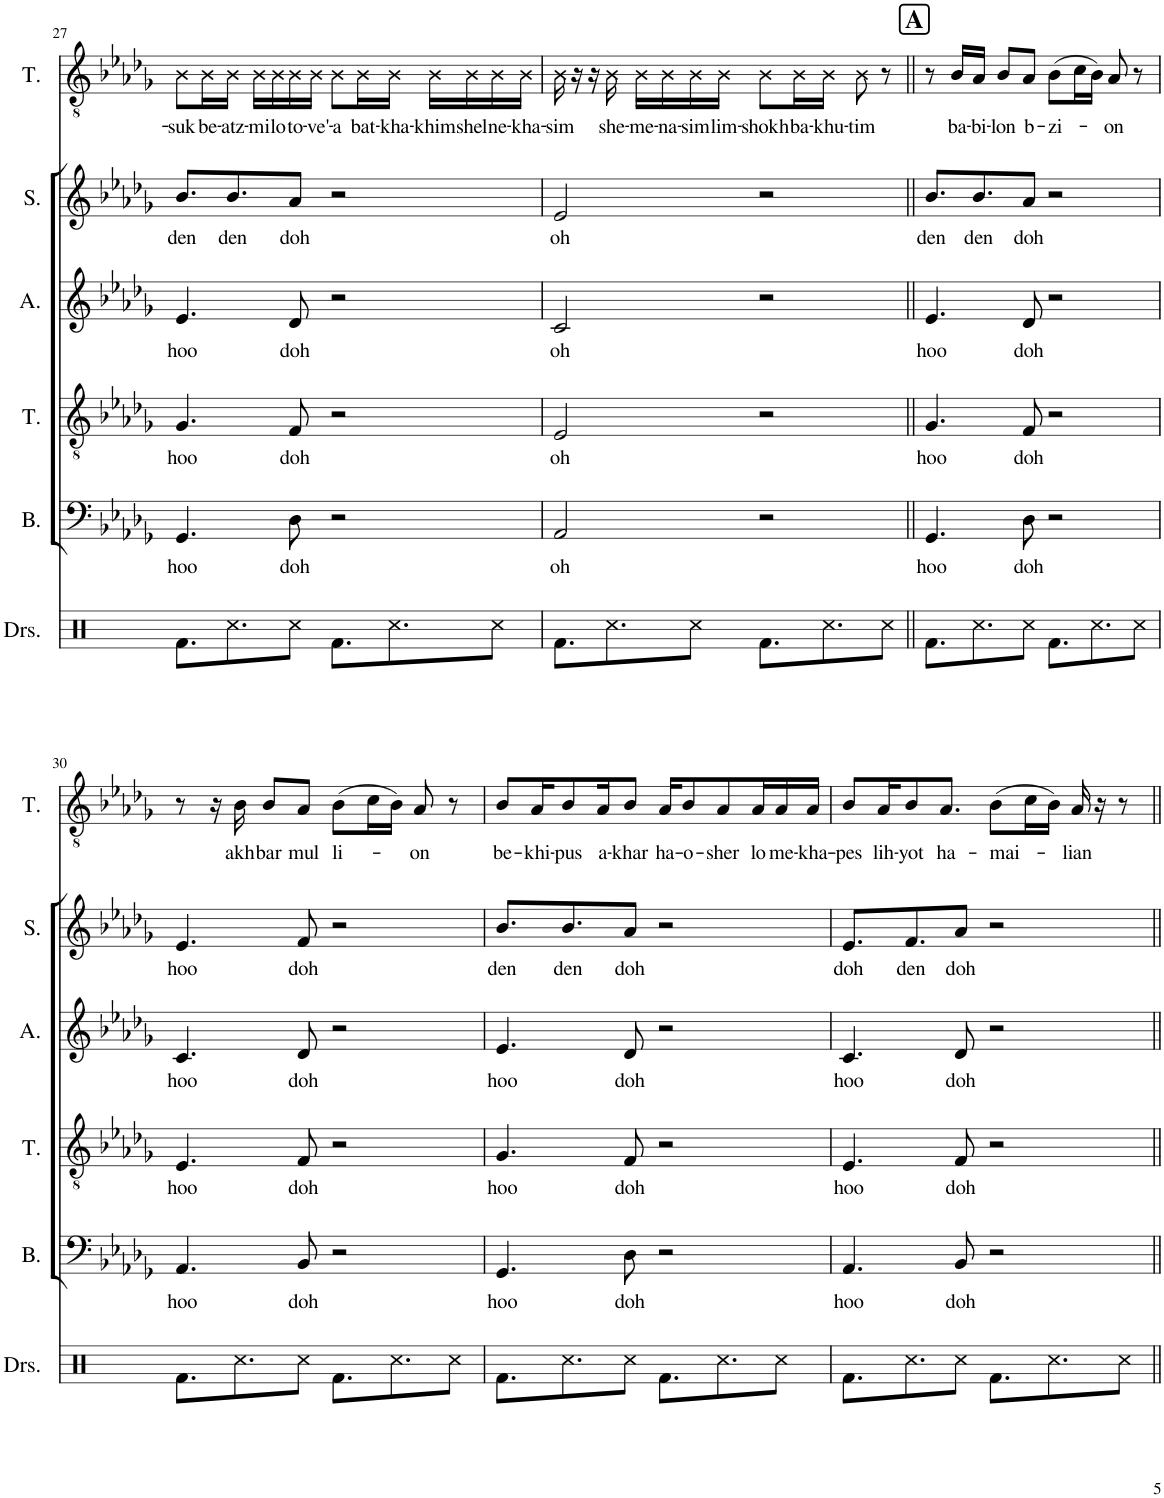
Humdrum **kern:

**kern	**kern	**text	**kern	**text	**kern	**text	**kern	**text	**kern	**text
*part6	*part5	*part5	*part4	*part4	*part3	*part3	*part2	*part2	*part1	*part1
*staff6	*staff5	*staff5	*staff4	*staff4	*staff3	*staff3	*staff2	*staff2	*staff1	*staff1
*I"Drumset	*I"Bass	*	*I"Tenor	*	*I"Alto	*	*I"Soprano	*	*I"Tenor	*
*I'Drs.	*I'B.	*	*I'T.	*	*I'A.	*	*I'S.	*	*I'T.	*
!!LO:PB:g=z
*clefX	*clefF4	*	*clefGv2	*	*clefG2	*	*clefG2	*	*clefGv2	*
*k[]	*k[b-e-a-d-g-]	*	*k[b-e-a-d-g-]	*	*k[b-e-a-d-g-]	*	*k[b-e-a-d-g-]	*	*k[b-e-a-d-g-]	*
*M4/4	*M4/4	*	*M4/4	*	*M4/4	*	*M4/4	*	*M4/4	*
=27	=27	=27	=27	=27	=27	=27	=27	=27	=27	=27
!	!	!LO:LY:b	!	!LO:LY:b	!	!LO:LY:b	!	!LO:LY:b	!	!LO:LY:b
8.Rf\L	4.GG-/	hoo	4.G-/	hoo	4.e-/	hoo	8.b-/L	den	8B-\L	-suk
!	!	!	!	!	!	!	!	!	!	!LO:LY:b
.	.	.	.	.	.	.	.	.	16B-\L	be-
!	!	!	!	!	!	!	!	!LO:LY:b	!	!LO:LY:b
8.Rcc\	.	.	.	.	.	.	8.b-/	den	16B-\JJ	-atz-
!	!	!	!	!	!	!	!	!	!	!LO:LY:b
.	.	.	.	.	.	.	.	.	16B-\LL	-mi
!	!	!	!	!	!	!	!	!	!	!LO:LY:b
.	.	.	.	.	.	.	.	.	16B-\	lo
!	!	!LO:LY:b	!	!LO:LY:b	!	!LO:LY:b	!	!LO:LY:b	!	!LO:LY:b
8Rcc\J	8D-\	doh	8F/	doh	8d-/	doh	8a-/J	doh	16B-\	to-
!	!	!	!	!	!	!	!	!	!	!LO:LY:b
.	.	.	.	.	.	.	.	.	16B-\JJ	-ve'-
!	!	!	!	!	!	!	!	!	!	!LO:LY:b
8.Rf\L	2r	.	2r	.	2r	.	2r	.	8B-\L	-a
!	!	!	!	!	!	!	!	!	!	!LO:LY:b
.	.	.	.	.	.	.	.	.	16B-\L	bat-
!	!	!	!	!	!	!	!	!	!	!LO:LY:b
8.Rcc\	.	.	.	.	.	.	.	.	16B-\JJ	-kha-
!	!	!	!	!	!	!	!	!	!	!LO:LY:b
.	.	.	.	.	.	.	.	.	16B-\LL	-khim
!	!	!	!	!	!	!	!	!	!	!LO:LY:b
.	.	.	.	.	.	.	.	.	16B-\	shel
!	!	!	!	!	!	!	!	!	!	!LO:LY:b
8Rcc\J	.	.	.	.	.	.	.	.	16B-\	ne-
!	!	!	!	!	!	!	!	!	!	!LO:LY:b
.	.	.	.	.	.	.	.	.	16B-\JJ	-kha-
=28	=28	=28	=28	=28	=28	=28	=28	=28	=28	=28
!	!	!LO:LY:b	!	!LO:LY:b	!	!LO:LY:b	!	!LO:LY:b	!	!LO:LY:b
8.Rf\L	2AA-/	oh	2E-/	oh	2c/	oh	2e-/	oh	16B-\	-sim
.	.	.	.	.	.	.	.	.	16r	.
.	.	.	.	.	.	.	.	.	16r	.
!	!	!	!	!	!	!	!	!	!	!LO:LY:b
8.Rcc\	.	.	.	.	.	.	.	.	16B-\	she-
!	!	!	!	!	!	!	!	!	!	!LO:LY:b
.	.	.	.	.	.	.	.	.	16B-\LL	-me-
!	!	!	!	!	!	!	!	!	!	!LO:LY:b
.	.	.	.	.	.	.	.	.	16B-\	-na-
!	!	!	!	!	!	!	!	!	!	!LO:LY:b
8Rcc\J	.	.	.	.	.	.	.	.	16B-\	-sim
!	!	!	!	!	!	!	!	!	!	!LO:LY:b
.	.	.	.	.	.	.	.	.	16B-\JJ	lim-
!	!	!	!	!	!	!	!	!	!	!LO:LY:b
8.Rf\L	2r	.	2r	.	2r	.	2r	.	8B-\L	-shokh
!	!	!	!	!	!	!	!	!	!	!LO:LY:b
.	.	.	.	.	.	.	.	.	16B-\L	ba-
!	!	!	!	!	!	!	!	!	!	!LO:LY:b
8.Rcc\	.	.	.	.	.	.	.	.	16B-\JJ	-khu-
!	!	!	!	!	!	!	!	!	!	!LO:LY:b
.	.	.	.	.	.	.	.	.	8B-\	-tim
8Rcc\J	.	.	.	.	.	.	.	.	8r	.
!!LO:REH:place=s1:a:B:cj:fs=14:t=A
=29||	=29||	=29||	=29||	=29||	=29||	=29||	=29||	=29||	=29||	=29||
!	!	!LO:LY:b	!	!LO:LY:b	!	!LO:LY:b	!	!LO:LY:b	!	!
8.Rf\L	4.GG-/	hoo	4.G-/	hoo	4.e-/	hoo	8.b-/L	den	8r	.
!	!	!	!	!	!	!	!	!	!	!LO:LY:b
.	.	.	.	.	.	.	.	.	16B-/LL	ba-
!	!	!	!	!	!	!	!	!LO:LY:b	!	!LO:LY:b
8.Rcc\	.	.	.	.	.	.	8.b-/	den	16A-/JJ	-bi-
!	!	!	!	!	!	!	!	!	!	!LO:LY:b
.	.	.	.	.	.	.	.	.	8B-/L	-lon
!	!	!LO:LY:b	!	!LO:LY:b	!	!LO:LY:b	!	!LO:LY:b	!	!LO:LY:b
8Rcc\J	8D-\	doh	8F/	doh	8d-/	doh	8a-/J	doh	8A-/J	b-
!	!	!	!	!	!	!	!	!	!	!LO:LY:b
8.Rf\L	2r	.	2r	.	2r	.	2r	.	(8B-\L	-zi-
.	.	.	.	.	.	.	.	.	16c\L	.
8.Rcc\	.	.	.	.	.	.	.	.	16B-\JJ)	.
!	!	!	!	!	!	!	!	!	!	!LO:LY:b
.	.	.	.	.	.	.	.	.	8A-/	-on
8Rcc\J	.	.	.	.	.	.	.	.	8r	.
!!LO:LB:g=z
=30	=30	=30	=30	=30	=30	=30	=30	=30	=30	=30
!	!	!LO:LY:b	!	!LO:LY:b	!	!LO:LY:b	!	!LO:LY:b	!	!
8.Rf\L	4.AA-/	hoo	4.E-/	hoo	4.c/	hoo	4.e-/	hoo	8r	.
.	.	.	.	.	.	.	.	.	16r	.
!	!	!	!	!	!	!	!	!	!	!LO:LY:b
8.Rcc\	.	.	.	.	.	.	.	.	16B-\	akh
!	!	!	!	!	!	!	!	!	!	!LO:LY:b
.	.	.	.	.	.	.	.	.	8B-/L	bar
!	!	!LO:LY:b	!	!LO:LY:b	!	!LO:LY:b	!	!LO:LY:b	!	!LO:LY:b
8Rcc\J	8BB-/	doh	8F/	doh	8d-/	doh	8f/	doh	8A-/J	mul
!	!	!	!	!	!	!	!	!	!	!LO:LY:b
8.Rf\L	2r	.	2r	.	2r	.	2r	.	(8B-\L	li-
.	.	.	.	.	.	.	.	.	16c\L	.
8.Rcc\	.	.	.	.	.	.	.	.	16B-\JJ)	.
!	!	!	!	!	!	!	!	!	!	!LO:LY:b
.	.	.	.	.	.	.	.	.	8A-/	-on
8Rcc\J	.	.	.	.	.	.	.	.	8r	.
=31	=31	=31	=31	=31	=31	=31	=31	=31	=31	=31
!	!	!LO:LY:b	!	!LO:LY:b	!	!LO:LY:b	!	!LO:LY:b	!	!LO:LY:b
8.Rf\L	4.GG-/	hoo	4.G-/	hoo	4.e-/	hoo	8.b-/L	den	8B-/L	be-
!	!	!	!	!	!	!	!	!	!	!LO:LY:b
.	.	.	.	.	.	.	.	.	16A-/K	-khi-
!	!	!	!	!	!	!	!	!LO:LY:b	!	!LO:LY:b
8.Rcc\	.	.	.	.	.	.	8.b-/	den	8B-/	-pus
!	!	!	!	!	!	!	!	!	!	!LO:LY:b
.	.	.	.	.	.	.	.	.	16A-/K	a-
!	!	!LO:LY:b	!	!LO:LY:b	!	!LO:LY:b	!	!LO:LY:b	!	!LO:LY:b
8Rcc\J	8D-\	doh	8F/	doh	8d-/	doh	8a-/J	doh	8B-/J	-khar
!	!	!	!	!	!	!	!	!	!	!LO:LY:b
8.Rf\L	2r	.	2r	.	2r	.	2r	.	16A-/KL	ha-
!	!	!	!	!	!	!	!	!	!	!LO:LY:b
.	.	.	.	.	.	.	.	.	8B-/	-o-
!	!	!	!	!	!	!	!	!	!	!LO:LY:b
8.Rcc\	.	.	.	.	.	.	.	.	8A-/	-sher
!	!	!	!	!	!	!	!	!	!	!LO:LY:b
.	.	.	.	.	.	.	.	.	16A-/L	lo
!	!	!	!	!	!	!	!	!	!	!LO:LY:b
8Rcc\J	.	.	.	.	.	.	.	.	16A-/	me-
!	!	!	!	!	!	!	!	!	!	!LO:LY:b
.	.	.	.	.	.	.	.	.	16A-/JJ	-kha-
=32	=32	=32	=32	=32	=32	=32	=32	=32	=32	=32
!	!	!LO:LY:b	!	!LO:LY:b	!	!LO:LY:b	!	!LO:LY:b	!	!LO:LY:b
8.Rf\L	4.AA-/	hoo	4.E-/	hoo	4.c/	hoo	8.e-/L	doh	8B-/L	-pes
!	!	!	!	!	!	!	!	!	!	!LO:LY:b
.	.	.	.	.	.	.	.	.	16A-/K	lih-
!	!	!	!	!	!	!	!	!LO:LY:b	!	!LO:LY:b
8.Rcc\	.	.	.	.	.	.	8.f/	den	8B-/	-yot
!	!	!	!	!	!	!	!	!	!	!LO:LY:b
.	.	.	.	.	.	.	.	.	8.A-/J	ha-
!	!	!LO:LY:b	!	!LO:LY:b	!	!LO:LY:b	!	!LO:LY:b	!	!
8Rcc\J	8BB-/	doh	8F/	doh	8d-/	doh	8a-/J	doh	.	.
!	!	!	!	!	!	!	!	!	!	!LO:LY:b
8.Rf\L	2r	.	2r	.	2r	.	2r	.	(8B-\L	-mai-
.	.	.	.	.	.	.	.	.	16c\L	.
8.Rcc\	.	.	.	.	.	.	.	.	16B-\JJ)	.
!	!	!	!	!	!	!	!	!	!	!LO:LY:b
.	.	.	.	.	.	.	.	.	16A-/	-lian
.	.	.	.	.	.	.	.	.	16r	.
8Rcc\J	.	.	.	.	.	.	.	.	8r	.
=||	=||	=||	=||	=||	=||	=||	=||	=||	=||	=||
*-	*-	*-	*-	*-	*-	*-	*-	*-	*-	*-
